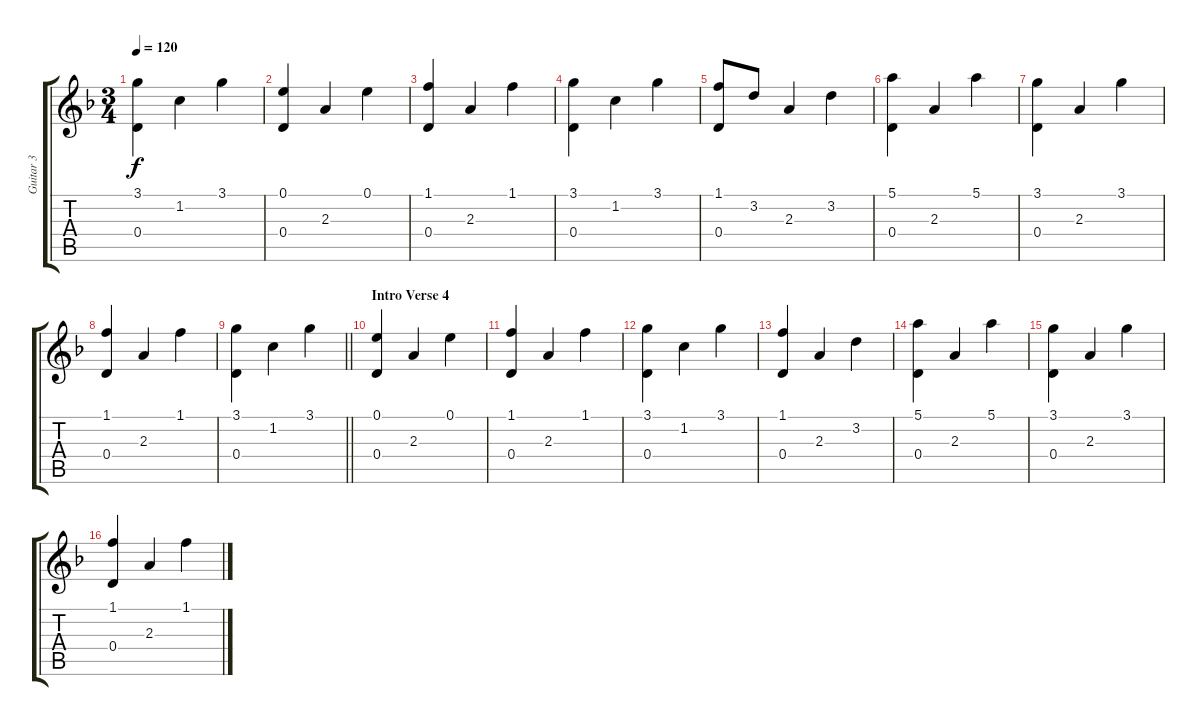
\track ("Guitar 3" "Guitar 3") {instrument electricguitarjazz}
\staff {score tabs}
\tuning (E4 B3 G3 D3 A2 E2) {hide}
\ts (3 4)
\tempo 120
\clef g2
\ks f
(3.1 0.4).4{dy f} 1.2.4 3.1.4 |
(0.1 0.4).4 2.3.4 0.1.4 |
(1.1 0.4).4 2.3.4 1.1.4 |
(3.1 0.4).4 1.2.4 3.1.4 |
(1.1 0.4).8 3.2.8 2.3.4 3.2.4 |
(5.1 0.4).4 2.3.4 5.1.4 |
(3.1 0.4).4 2.3.4 3.1.4 |
(1.1 0.4).4 2.3.4 1.1.4 |
\barLineRight lightlight
(3.1 0.4).4 1.2.4 3.1.4 |
\section ("" "Intro Verse 4")
(0.1 0.4).4 2.3.4 0.1.4 |
(1.1 0.4).4 2.3.4 1.1.4 |
(3.1 0.4).4 1.2.4 3.1.4 |
(1.1 0.4).4 2.3.4 3.2.4 |
(5.1 0.4).4 2.3.4 5.1.4 |
(3.1 0.4).4 2.3.4 3.1.4 |
(1.1 0.4).4 2.3.4 1.1.4
